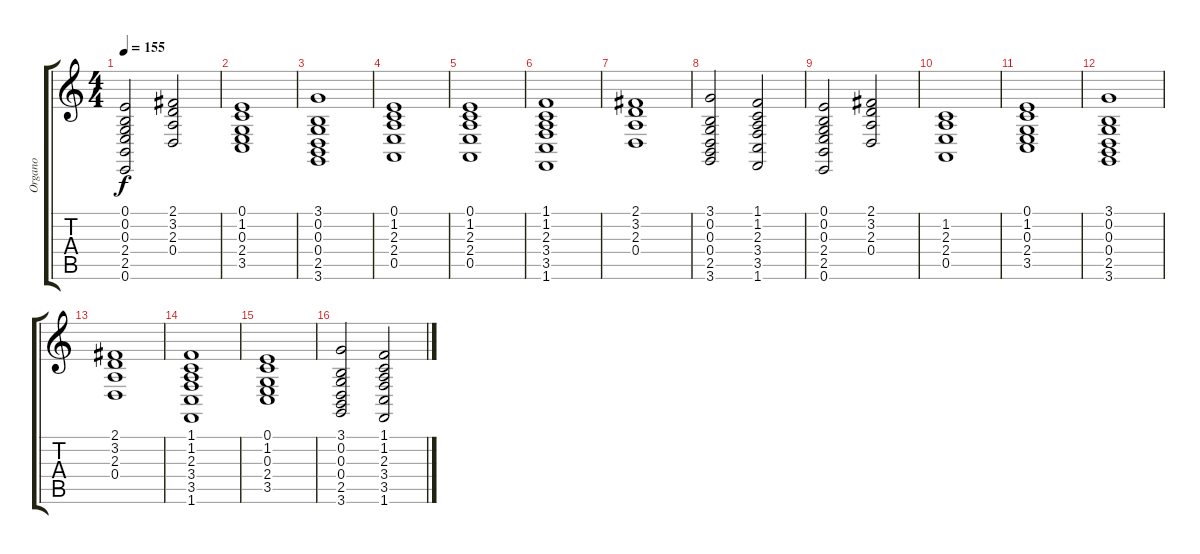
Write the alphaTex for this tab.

\track ("Organo" "Organo") {instrument reedorgan}
\staff {score tabs}
\tuning (E4 B3 G3 D3 A2 E2) {hide}
\ts (4 4)
\tempo 155
\clef g2
\ks c
(0.1 0.2 0.3 2.4 2.5 0.6).2{dy f} (2.1 3.2 2.3 0.4).2 |
(0.1 1.2 0.3 2.4 3.5).1 |
(3.1 0.2 0.3 0.4 2.5 3.6).1 |
(0.1 1.2 2.3 2.4 0.5).1 |
(0.1 1.2 2.3 2.4 0.5).1 |
(1.1 1.2 2.3 3.4 3.5 1.6).1 |
(2.1 3.2 2.3 0.4).1 |
(3.1 0.2 0.3 0.4 2.5 3.6).2 (1.1 1.2 2.3 3.4 3.5 1.6).2 |
(0.1 0.2 0.3 2.4 2.5 0.6).2 (2.1 3.2 2.3 0.4).2 |
(1.2 2.3 2.4 0.5).1 |
(0.1 1.2 0.3 2.4 3.5).1 |
(3.1 0.2 0.3 0.4 2.5 3.6).1 |
(2.1 3.2 2.3 0.4).1 |
(1.1 1.2 2.3 3.4 3.5 1.6).1 |
(0.1 1.2 0.3 2.4 3.5).1 |
(3.1 0.2 0.3 0.4 2.5 3.6).2{volume 10} (1.1 1.2 2.3 3.4 3.5 1.6).2
